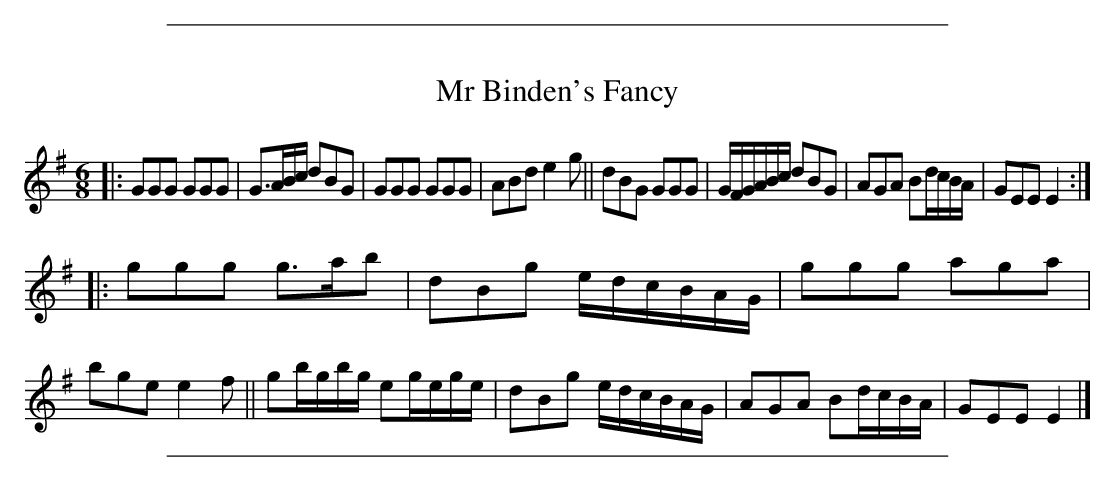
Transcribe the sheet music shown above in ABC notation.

X:1
T: Mr Binden's Fancy
M: 6/8
L: 1/8
K: G	% ending on Em
|:\
GGG GGG | G>AB/c/ dBG | GGG GGG | ABd e2g ||\
dBG GGG | G/F/G/A/B/c/ dBG | AGA Bd/c/B/A/ | GEE E2 ::
ggg g>ab | dBg e/d/c/B/A/G/ | ggg aga | bge e2f ||\
gb/g/b/g/ eg/e/g/e/ | dBg e/d/c/B/A/G/ | AGA Bd/c/B/A/ | GEE E2 |]
